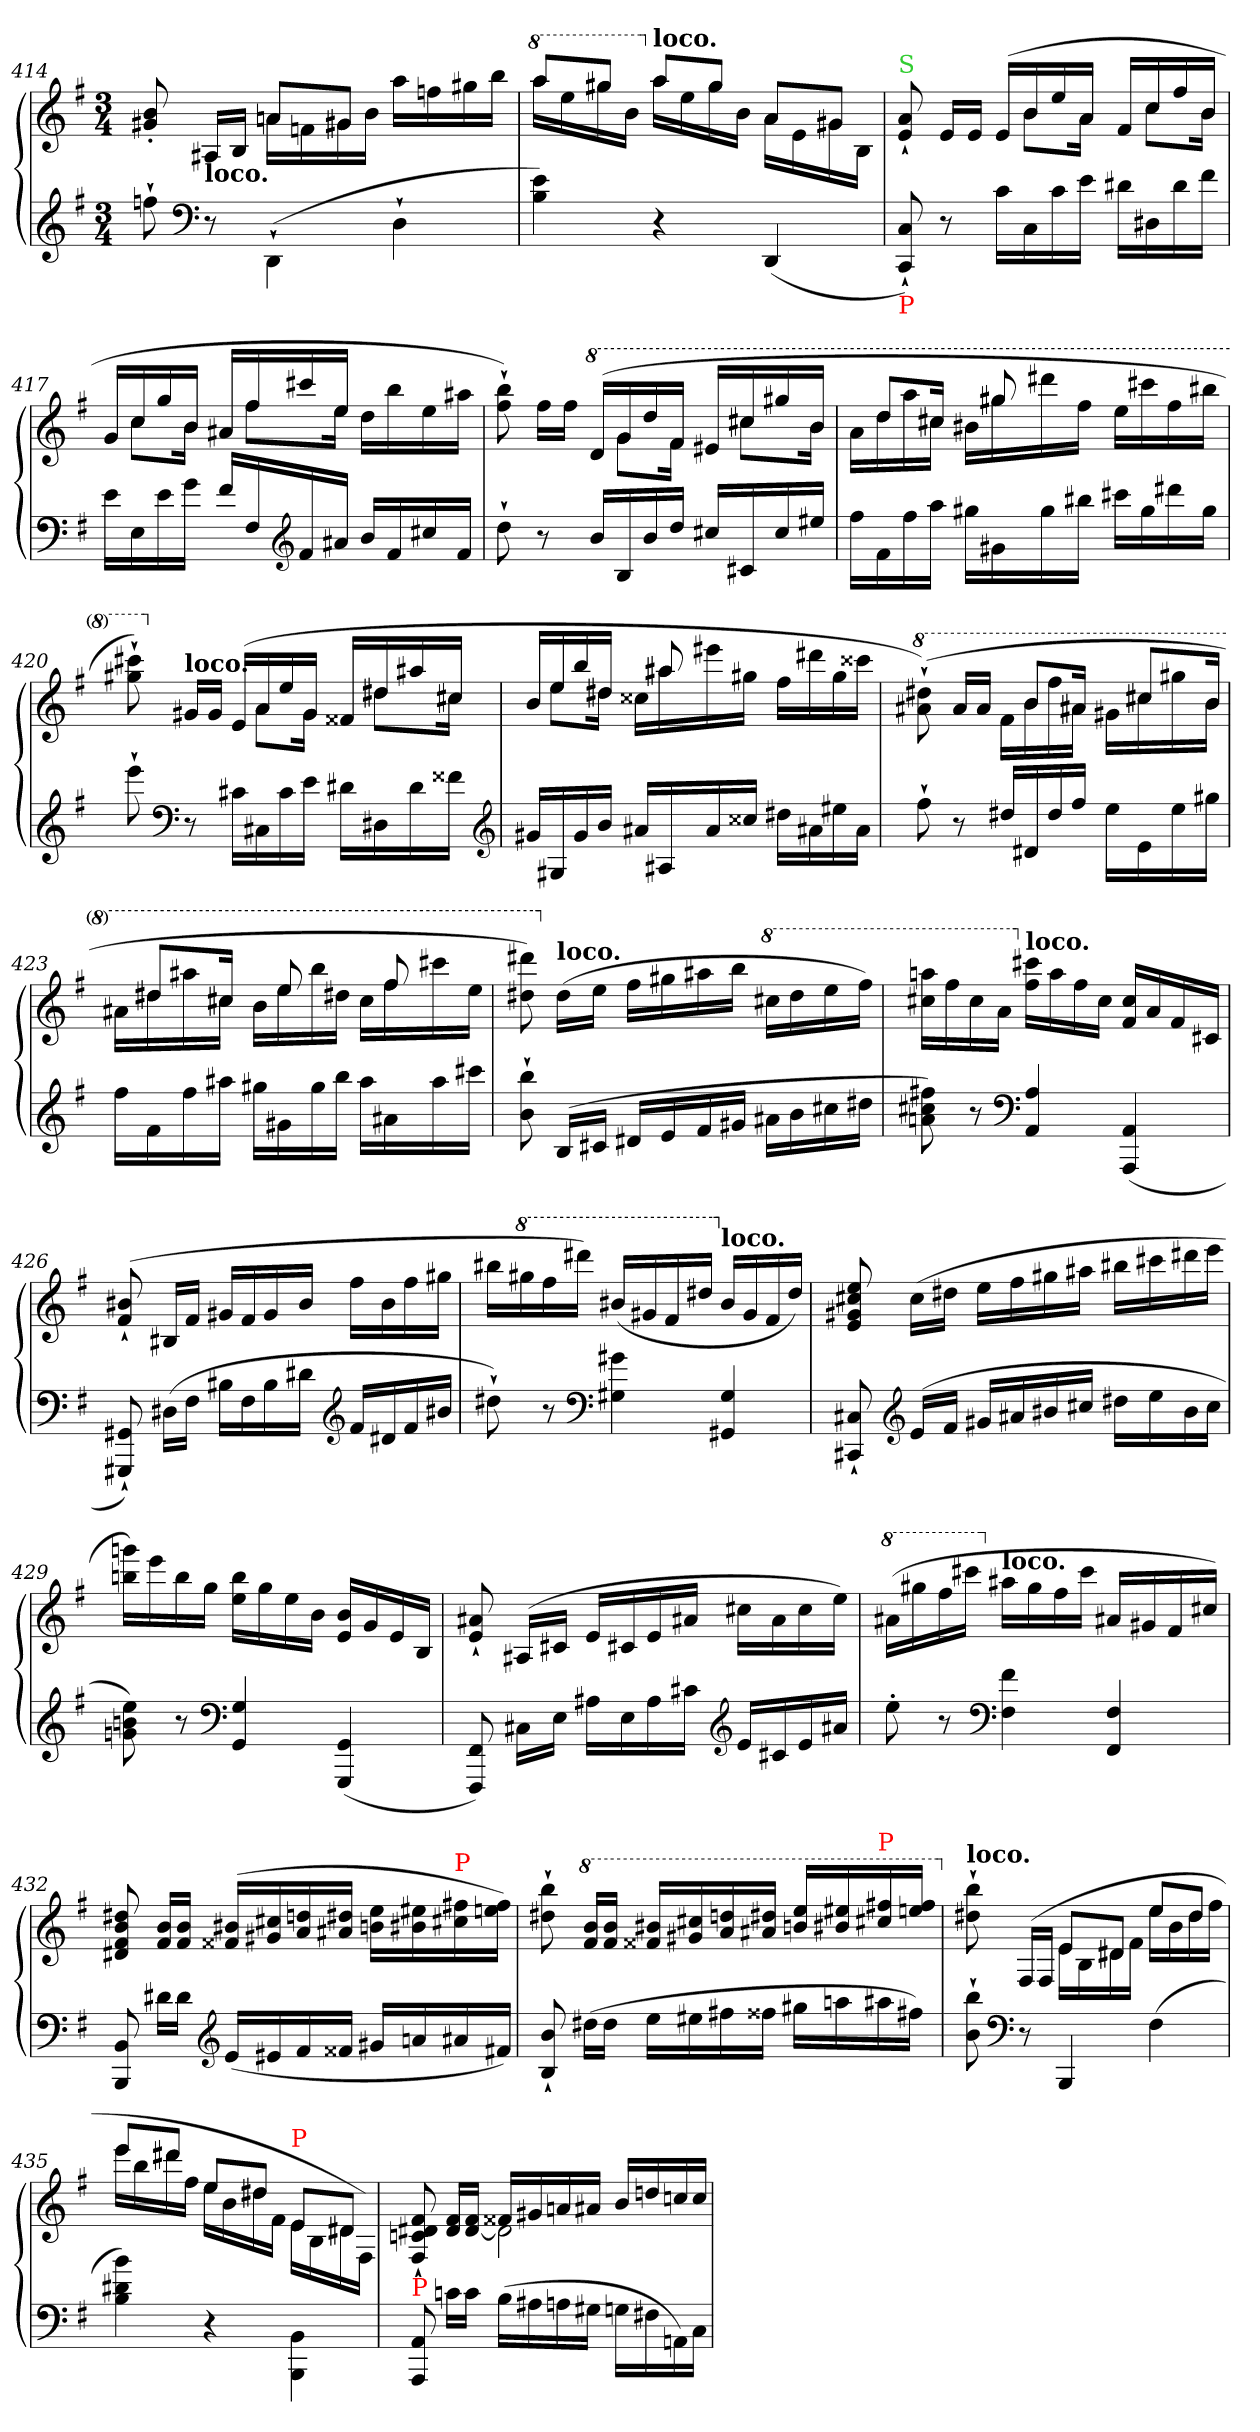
**kern	**kern
*part1	*part1
*staff2	*staff1
*clefG2	*clefG2
*k[f#]	*k[f#]
*M3/4	*M3/4
=414	=414
*	*^
8ffn`>	8b' 8g#X'	8ryy
*clefF4	*	*
!	!LO:TX:b:B:t=loco.	!
8r	8ryy	16A#XLL
.	.	16B/JJ
(>4DD`>\	8anL	16anLL
.	.	16fn
.	8g#XJ	16g#X
.	.	16bJJ
4D`>	4ryy	16aa\LL
.	.	16ffn
.	.	16gg#X
.	.	16bbJJ
=415	=415	=415
*	*8va	*
4e 4B)	8aaaL	16aaaLL
.	.	16eee
.	8ggg#XJ	16ggg#X
.	.	16bbJJ
*	*X8va	*
!	!LO:TX:a:B:t=loco.	!
4r	8aaL	16aaLL
.	.	16ee
.	8gg#J	16gg#
.	.	16bJJ
(<4DD	8aL	16aLL
.	.	16e
.	8g#XJ	16g#X
.	.	16BJJ
=416	=416	=416
!	!LO:TX:a:color=limegreen:t=S	!
!LO:TX:b:color=red:t=P	!	!
8C` 8CC`)	8a`< 8e`<	8ryy
8r	16eLL	8ryy
.	16eJJ	.
16cLL	(>16e/LL	16ryy
16C	16b	8b\L
16c	16ee	.
16eJJ	16aJJ	16aJk
16d#XLL	16f#/LL	16ryy
16D#X	16cc	8cc\L
16d#	16ff#	.
16f#JJ	16bJJ	16bJk
=417	=417	=417
16eLL	16gLL	16ryy
16E	16cc	8ccL
16e	16gg	.
16gJJ	16bJJ	16bJk
16f#/LL	16a#XLL	16ryy
16F#	16ff#	8ff#L
*clefG2	*	*
16f#	16ccc#X	.
16a#XJJ	16eeJJ	16eeJk
16b/LL	16ddLL	4ryy
16f#	16bb	.
16cc#X	16ee	.
16f#JJ	16aa#XJJ	.
=418	=418	=418
8dd`	8bb`> 8ff#`>)	4ryy
8r	16ff#LL	.
.	16ff#JJ	.
*	*8va	*
16b/LL	(>16dd/LL	16ryy
16B	16gg	8gg\L
16b	16ddd	.
16ddJJ	16ff#JJ	16ff#Jk
16cc#X/LL	16ee#X/LL	16ryy
16c#X	16ccc#X	8ccc#X\L
16cc#	16ggg#X	.
16ee#XJJ	16bbJJ	16bbJk
=419	=419	=419
16ff#LL	16ryy	16aaLL
16f#	8dddL	16ddd
16ff#	.	16aaa
16aaJJ	16ccc#XJk	16ccc#XJJ
16gg#XLL	16ryy	16bb#XLL
16g#X	8ggg#X	16ggg#X
16gg#	.	16dddd#X
16bb#XJJ	16ryy	16fff#JJ
16ccc#XLL	4ryy	16eeeLL
16gg#	.	16cccc#X
16ddd#X	.	16fff#
16gg#JJ	.	16bbb#XJJ
=420	=420	=420
8eee`>	8cccc#X`<\ 8ggg#X`<\)	4ryy
*clefF4	*	*
*	*X8va	*
!	!LO:TX:a:B:t=loco.	!
8r	16g#XLL	.
.	16g#JJ	.
16c#XLL	(>16eLL	16ryy
16C#X	16a	8aL
16c#	16ee	.
16eJJ	16g#JJ	16g#Jk
16d#XLL	16f##XLL	16ryy
16D#X	16dd#X	8dd#XL
16d#	16aa#X	.
16f##XJJ	16cc#XJJ	16cc#XJk
*clefG2	*	*
=421	=421	=421
16g#XLL	16b/LL	16ryy
16G#X	16ee	8ee\L
16g#	16bb	.
16bJJ	16dd#XJJ	16dd#XJk
16a#XLL	16cc##X\LL	16ryy
16A#X	16aa#X	8aa#X/
16a#	16eee#X	.
16cc##XJJ	16gg#XJJ	16ryy
16dd#XLL	16ff#LL	4ryy
16a#X	16ddd#X	.
16ee#X	16gg#	.
16a#JJ	16ccc##XJJ	.
=422	=422	=422
*	*8va	*
8ff#`>	(>8ddd#X`>\ 8aa#X`>\)	8ryy
8r	8ryy	16aa#/LL
.	.	16aa#JJ
16dd#XLL	16ryy	16ff#LL
16d#X	8bbL	16bb
16dd#	.	16fff#
16ff#JJ	16aa#XJk	16aa#XJJ
16eeLL	16ryy	16gg#XLL
16e	8ccc#XL	16ccc#X
16ee	.	16ggg#X
16gg#XJJ	16bbJk	16bbJJ
=423	=423	=423
16ff#LL	16ryy	16aa#XLL
16f#	8ddd#XL	16ddd#X
16ff#	.	16aaa#X
16aa#XJJ	16ccc#XJk	16ccc#XJJ
16gg#XLL	16ryy	16bbLL
16g#X	8eee	16eee
16gg#	.	16bbb
16bbJJ	8ryy	16ddd#XJJ
16aa#LL	.	16ccc#LL
16a#X	8fff#	16fff#
16aa#	.	16cccc#X
16ccc#XJJ	16ryy	16eeeJJ
*	*v	*v
=424	=424
8bb`> 8b`>	8dddd#X 8ddd#X)
*	*X8va
!	!LO:TX:a:B:t=loco.
(>16B/LL	(>16dd#LL
16c#XJJ	16eeJJ
16d#X/LL	16ff#LL
16e	16gg#X
16f#	16aa#X
16g#XJJ	16bbJJ
*	*8va
16a#XLL	16ccc#XLL
16b	16ddd#
16cc#X	16eee
16dd#XJJ	16fff#JJ)
=425	=425
8ff#X 8cc#X 8an)	16aaan 16ccc#XLL
.	16fff#
8r	16ccc#
.	16aaJJ
*clefF4	*
*	*X8va
!	!LO:TX:a:B:t=loco.
4A/ 4AA/	16ccc#X 16ff#LL
.	16aa
.	16ff#
.	16cc#JJ
(<4AA 4AAA	16cc# 16f#LL
.	16a
.	16f#
.	16c#XJJ
=426	=426
8GG#X`< 8GGG#X`<)	(>8b#X`< 8f#`<
(>16D#XLL	16B#XLL
16F#JJ	16f#JJ
16B#XLL	16g#XLL
16F#	16f#
16B#	16g#
16d#XJJ	16b#JJ
*clefG2	*
16f#/LL	16ff#LL
16d#X	16b#
16f#	16ff#
16b#XJJ	16gg#XJJ
=427	=427
8dd#X`>)	16bb#XLL
*	*8va
.	16ggg#X
8r	16fff#
.	16dddd#XJJ)
*clefF4	*
4g#X 4G#X	(>16bb#X/LL
.	16gg#X
.	16ff#
.	16ddd#XJJ
*	*X8va
!	!LO:TX:a:B:t=loco.
4G#/ 4GG#X/	16b#/LL
.	16g#
.	16f#
.	16dd#JJ)
=428	=428
8C#X`< 8CC#X`<	8ee 8cc#X 8g#X 8e
*clefG2	*
(>16e/LL	(>16cc#LL
16f#JJ	16dd#XJJ
16g#X/LL	16eeLL
16a#X	16ff#
16b#X	16gg#X
16cc#XJJ	16aa#XJJ
16dd#XLL	16bb#XLL
16ee	16ccc#X
16b#	16ddd#X
16cc#JJ	16eeeJJ
=429	=429
8ee 8bn 8gn)	16gggn 16bbnLL)
.	16eee
8r	16bb
.	16ggJJ
*clefF4	*
4G/ 4GG/	16bb 16eeLL
.	16gg
.	16ee
.	16bJJ
(<4GG 4GGG	16b 16eLL
.	16g
.	16e
.	16BJJ
=430	=430
8FF# 8FFF#)	8a#X`< 8e`<
16C#XLL	(>16A#XLL
16EJJ	16c#XJJ
16A#jLL	16eLL
16E	16c#X
16A#	16e
16c#XJJ	16a#XJJ
*clefG2	*
16eLL	16cc#XLL
16c#X	16a#
16e	16cc#
16a#XJJ	16eeJJ)
=431	=431
*	*8va
8ee'>	(>16aa#X\LL
.	16ggg#X
8r	16fff#
.	16cccc#XJJ
*clefF4	*
*	*X8va
!	!LO:TX:a:B:t=loco.
4f# 4F#	16aa#XLL
.	16gg#
.	16ff#
.	16ccc#JJ
4F# 4FF#	16a#X/LL
.	16g#X
.	16f#
.	16cc#XJJ)
=432	=432
8BB 8BBB	8dd#X 8b 8f# 8d#X
16d#XLL	16b 16f#LL
16d#JJ	16b 16f#JJ
*clefG2	*
(<16eLL	(>16b#X 16f##XLL
16e#X	16cc#X 16g#X
16f#	16ddn 16a
16f##XJJ	16dd#X 16a#XJJ
16g#XLL	16ee\ 16bn\LL
16an	16ee#X 16b#X
!	!LO:TX:a:color=red:t=P
16a#X	16ff#X 16cc#X
16f#XJJ)	16ff# 16eenJJ)
=433	=433
8b`< 8B`<	8bb`> 8dd#X`>
*	*8va
(>16dd#XLL	16bb 16ff#LL
16dd#JJ	16bb 16ff#JJ
16eeLL	16bb#X 16ff##XLL
16ee#X	16ccc#X 16gg#X
16ff#X	16dddn 16aa
16ff##XJJ	16ddd#X 16aa#XJJ
16gg#XLL	16eee/ 16bbn/LL
16aan	16eee#X 16bb#X
!	!LO:TX:a:color=red:t=P
16aa#X	16fff#X 16ccc#X
16ff#XJJ)	16fff# 16eeenJJ
=434	=434
*	*X8va
*	*^
!	!LO:TX:a:B:t=loco.	!
8bb`> 8b`>	4ryy	8bb`> 8dd#X`>
*clefF4	*	*
8r	.	(>16F#/LL
.	.	16F#/JJ
4BBB	8eL	16eLL
.	.	16B
.	8d#XJ	16d#X
.	.	16f#JJ
(>4F#	8eeL	16eeLL
.	.	16b
.	8dd#J	16dd#
.	.	16ff#JJ
=435	=435	=435
4b 4d#X 4B)	8eeeL	16eeeLL
.	.	16bb
.	8ddd#XJ	16ddd#X
.	.	16ff#JJ
4r	8eeL	16eeLL
.	.	16b
.	8dd#XJ	16dd#X
.	.	16f#JJ
!	!LO:TX:a:color=red:t=P	!
4BB\ 4BBB\	8e/L	16e\LL
.	.	16B\
.	8d#XJ	16d#X\
.	.	16F#/JJ)
=436	=436	=436
!LO:TX:a:color=red:t=P	!	!
8AA 8AAA	8f#`< 8d#X`< 8cn`< 8F#`<	8ryy
16cnLL	8ryy	16f# 16d#LL
16cJJ	.	16f# [16d#JJ
(>16BLL	16f##XLL	2d#]
16A#X	16g#X	.
16An	16an	.
16G#XJJ	16a#XJJ	.
16GnLL	16bLL	.
16F#X	16ddn	.
16AAn)	16ccn	.
16CJJ	16ccJJ	.
*	*v	*v
=	=
*-	*-
